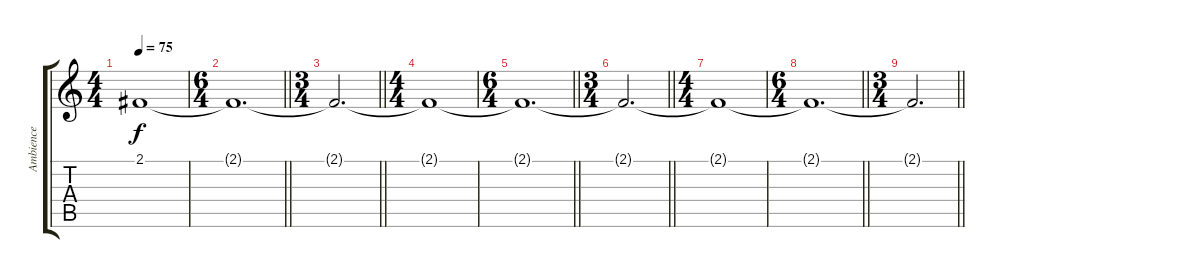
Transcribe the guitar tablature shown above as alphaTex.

\track ("Ambience" "Ambience") {instrument pad2warm}
\staff {score tabs}
\tuning (E4 B3 G3 D3 A2 E2) {hide}
\ts (4 4)
\tempo 75
\clef g2
\ks c
2.1{t}.1{dy f} |
\ts (6 4)
\barLineRight lightlight
2.1{t}.1{d} |
\ts (3 4)
\barLineRight lightlight
2.1{t}.2{d} |
\ts (4 4)
2.1{t}.1 |
\ts (6 4)
\barLineRight lightlight
2.1{t}.1{d} |
\ts (3 4)
\barLineRight lightlight
2.1{t}.2{d} |
\ts (4 4)
2.1{t}.1 |
\ts (6 4)
\barLineRight lightlight
2.1{t}.1{d} |
\ts (3 4)
\barLineRight lightlight
2.1{t}.2{d volume 0}
